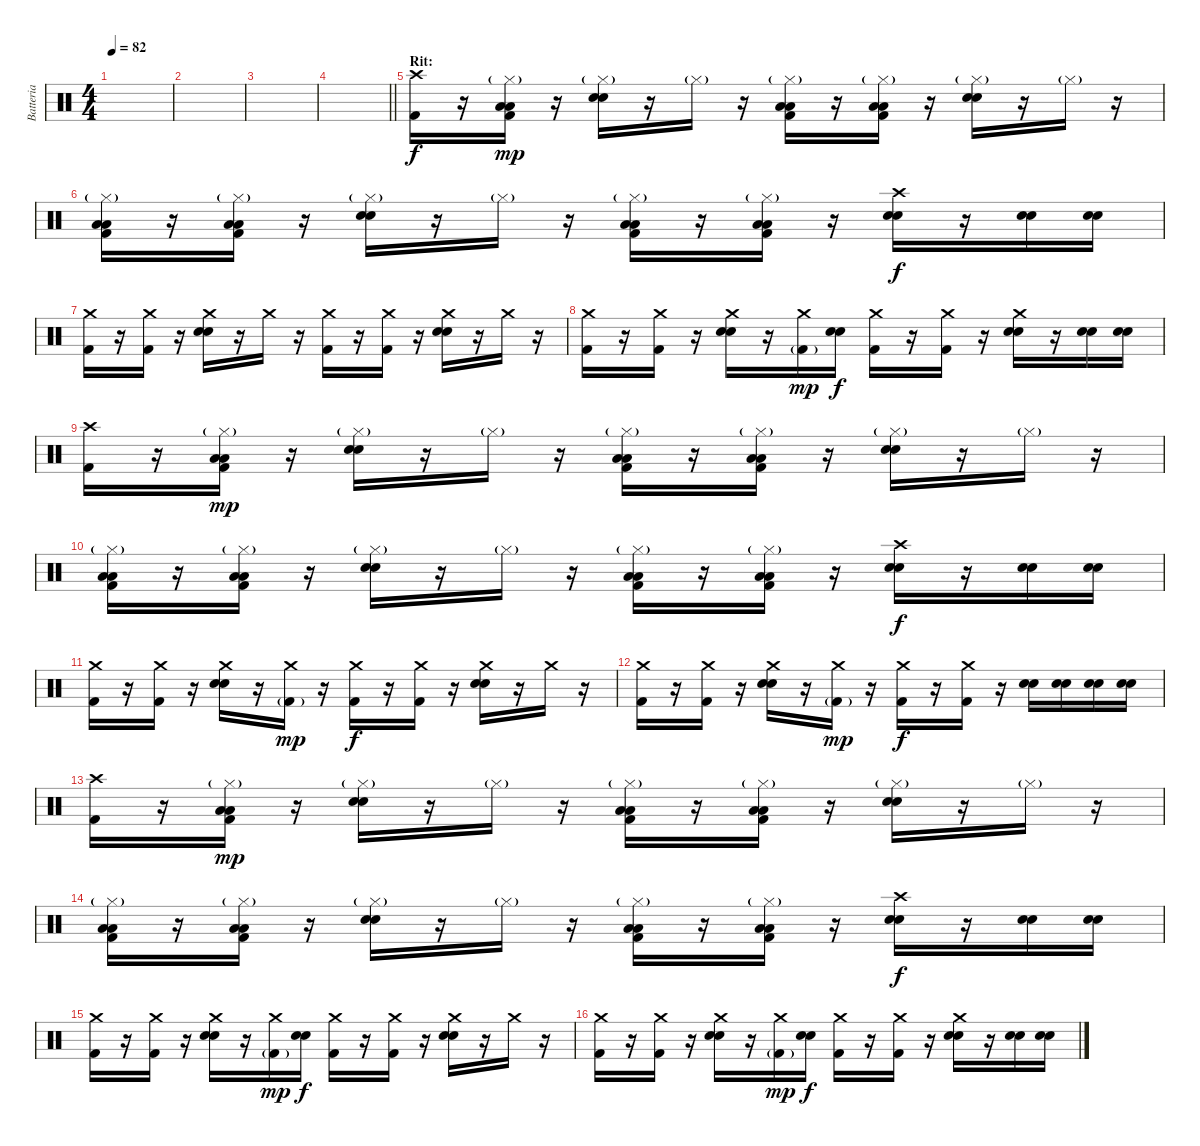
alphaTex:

\track ("Batteria" "Batteria") {instrument percussion}
\staff {score}
\articulation defaults
\ts (4 4)
\tempo 82
\clef neutral
\ks c
|
|
|
\barLineRight lightlight
|
\section ("" "Rit:")
("Kick (hit) 2" "Crash high (hit)").16 r.16 ("Kick (hit) 2" "Low Floor Tom (hit)" "Low Floor Tom (hit)" "Hi-Hat (closed)"{g}).16{dy mp} r.16 ("Snare (hit) 2" "Snare (hit) 2" "Hi-Hat (closed)"{g}).16 r.16 "Hi-Hat (closed)"{g}.16 r.16 ("Kick (hit) 2" "Low Floor Tom (hit)" "Low Floor Tom (hit)" "Hi-Hat (closed)"{g}).16 r.16 ("Kick (hit) 2" "Low Floor Tom (hit)" "Low Floor Tom (hit)" "Hi-Hat (closed)"{g}).16 r.16 ("Snare (hit) 2" "Snare (hit) 2" "Hi-Hat (closed)"{g}).16 r.16 "Hi-Hat (closed)"{g}.16 r.16 |
("Kick (hit) 2" "Low Floor Tom (hit)" "Low Floor Tom (hit)" "Hi-Hat (closed)"{g}).16 r.16 ("Kick (hit) 2" "Low Floor Tom (hit)" "Low Floor Tom (hit)" "Hi-Hat (closed)"{g}).16 r.16 ("Snare (hit) 2" "Snare (hit) 2" "Hi-Hat (closed)"{g}).16 r.16 "Hi-Hat (closed)"{g}.16 r.16 ("Kick (hit) 2" "Low Floor Tom (hit)" "Low Floor Tom (hit)" "Hi-Hat (closed)"{g}).16 r.16 ("Kick (hit) 2" "Low Floor Tom (hit)" "Low Floor Tom (hit)" "Hi-Hat (closed)"{g}).16 r.16 ("Snare (hit) 2" "Snare (hit) 2" "Crash high (hit)").16{dy f} r.16 ("Snare (hit) 2" "Snare (hit) 2").16 ("Snare (hit) 2" "Snare (hit) 2").16 |
("Kick (hit) 2" "Crash medium (hit)").16 r.16 ("Kick (hit) 2" "Crash medium (hit)").16 r.16 ("Snare (hit) 2" "Snare (hit) 2" "Crash medium (hit)").16 r.16 "Crash medium (hit)".16 r.16 ("Kick (hit) 2" "Crash medium (hit)").16 r.16 ("Kick (hit) 2" "Crash medium (hit)").16 r.16 ("Snare (hit) 2" "Snare (hit) 2" "Crash medium (hit)").16 r.16 "Crash medium (hit)".16 r.16 |
("Kick (hit) 2" "Crash medium (hit)").16 r.16 ("Kick (hit) 2" "Crash medium (hit)").16 r.16 ("Snare (hit) 2" "Snare (hit) 2" "Crash medium (hit)").16 r.16 ("Kick (hit) 2"{g} "Crash medium (hit)").16{dy mp} ("Snare (hit) 2" "Snare (hit) 2").16{dy f} ("Kick (hit) 2" "Crash medium (hit)").16 r.16 ("Kick (hit) 2" "Crash medium (hit)").16 r.16 ("Snare (hit) 2" "Snare (hit) 2" "Crash medium (hit)").16 r.16 ("Snare (hit) 2" "Snare (hit) 2").16 ("Snare (hit) 2" "Snare (hit) 2").16 |
("Kick (hit) 2" "Crash high (hit)").16 r.16 ("Kick (hit) 2" "Low Floor Tom (hit)" "Low Floor Tom (hit)" "Hi-Hat (closed)"{g}).16{dy mp} r.16 ("Snare (hit) 2" "Snare (hit) 2" "Hi-Hat (closed)"{g}).16 r.16 "Hi-Hat (closed)"{g}.16 r.16 ("Kick (hit) 2" "Low Floor Tom (hit)" "Low Floor Tom (hit)" "Hi-Hat (closed)"{g}).16 r.16 ("Kick (hit) 2" "Low Floor Tom (hit)" "Low Floor Tom (hit)" "Hi-Hat (closed)"{g}).16 r.16 ("Snare (hit) 2" "Snare (hit) 2" "Hi-Hat (closed)"{g}).16 r.16 "Hi-Hat (closed)"{g}.16 r.16 |
("Kick (hit) 2" "Low Floor Tom (hit)" "Low Floor Tom (hit)" "Hi-Hat (closed)"{g}).16 r.16 ("Kick (hit) 2" "Low Floor Tom (hit)" "Low Floor Tom (hit)" "Hi-Hat (closed)"{g}).16 r.16 ("Snare (hit) 2" "Snare (hit) 2" "Hi-Hat (closed)"{g}).16 r.16 "Hi-Hat (closed)"{g}.16 r.16 ("Kick (hit) 2" "Low Floor Tom (hit)" "Low Floor Tom (hit)" "Hi-Hat (closed)"{g}).16 r.16 ("Kick (hit) 2" "Low Floor Tom (hit)" "Low Floor Tom (hit)" "Hi-Hat (closed)"{g}).16 r.16 ("Snare (hit) 2" "Snare (hit) 2" "Crash high (hit)").16{dy f} r.16 ("Snare (hit) 2" "Snare (hit) 2").16 ("Snare (hit) 2" "Snare (hit) 2").16 |
("Kick (hit) 2" "Crash medium (hit)").16 r.16 ("Kick (hit) 2" "Crash medium (hit)").16 r.16 ("Snare (hit) 2" "Snare (hit) 2" "Crash medium (hit)").16 r.16 ("Kick (hit) 2"{g} "Crash medium (hit)").16{dy mp} r.16 ("Kick (hit) 2" "Crash medium (hit)").16{dy f} r.16 ("Kick (hit) 2" "Crash medium (hit)").16 r.16 ("Snare (hit) 2" "Snare (hit) 2" "Crash medium (hit)").16 r.16 "Crash medium (hit)".16 r.16 |
("Kick (hit) 2" "Crash medium (hit)").16 r.16 ("Kick (hit) 2" "Crash medium (hit)").16 r.16 ("Snare (hit) 2" "Snare (hit) 2" "Crash medium (hit)").16 r.16 ("Kick (hit) 2"{g} "Crash medium (hit)").16{dy mp} r.16 ("Kick (hit) 2" "Crash medium (hit)").16{dy f} r.16 ("Kick (hit) 2" "Crash medium (hit)").16 r.16 ("Snare (hit) 2" "Snare (hit) 2").16 ("Snare (hit) 2" "Snare (hit) 2").16 ("Snare (hit) 2" "Snare (hit) 2").16 ("Snare (hit) 2" "Snare (hit) 2").16 |
("Kick (hit) 2" "Crash high (hit)").16 r.16 ("Kick (hit) 2" "Low Floor Tom (hit)" "Low Floor Tom (hit)" "Hi-Hat (closed)"{g}).16{dy mp} r.16 ("Snare (hit) 2" "Snare (hit) 2" "Hi-Hat (closed)"{g}).16 r.16 "Hi-Hat (closed)"{g}.16 r.16 ("Kick (hit) 2" "Low Floor Tom (hit)" "Low Floor Tom (hit)" "Hi-Hat (closed)"{g}).16 r.16 ("Kick (hit) 2" "Low Floor Tom (hit)" "Low Floor Tom (hit)" "Hi-Hat (closed)"{g}).16 r.16 ("Snare (hit) 2" "Snare (hit) 2" "Hi-Hat (closed)"{g}).16 r.16 "Hi-Hat (closed)"{g}.16 r.16 |
("Kick (hit) 2" "Low Floor Tom (hit)" "Low Floor Tom (hit)" "Hi-Hat (closed)"{g}).16 r.16 ("Kick (hit) 2" "Low Floor Tom (hit)" "Low Floor Tom (hit)" "Hi-Hat (closed)"{g}).16 r.16 ("Snare (hit) 2" "Snare (hit) 2" "Hi-Hat (closed)"{g}).16 r.16 "Hi-Hat (closed)"{g}.16 r.16 ("Kick (hit) 2" "Low Floor Tom (hit)" "Low Floor Tom (hit)" "Hi-Hat (closed)"{g}).16 r.16 ("Kick (hit) 2" "Low Floor Tom (hit)" "Low Floor Tom (hit)" "Hi-Hat (closed)"{g}).16 r.16 ("Snare (hit) 2" "Snare (hit) 2" "Crash high (hit)").16{dy f} r.16 ("Snare (hit) 2" "Snare (hit) 2").16 ("Snare (hit) 2" "Snare (hit) 2").16 |
("Kick (hit) 2" "Crash medium (hit)").16 r.16 ("Kick (hit) 2" "Crash medium (hit)").16 r.16 ("Snare (hit) 2" "Snare (hit) 2" "Crash medium (hit)").16 r.16 ("Kick (hit) 2"{g} "Crash medium (hit)").16{dy mp} ("Snare (hit) 2" "Snare (hit) 2").16{dy f} ("Kick (hit) 2" "Crash medium (hit)").16 r.16 ("Kick (hit) 2" "Crash medium (hit)").16 r.16 ("Snare (hit) 2" "Snare (hit) 2" "Crash medium (hit)").16 r.16 "Crash medium (hit)".16 r.16 |
("Kick (hit) 2" "Crash medium (hit)").16 r.16 ("Kick (hit) 2" "Crash medium (hit)").16 r.16 ("Snare (hit) 2" "Snare (hit) 2" "Crash medium (hit)").16 r.16 ("Kick (hit) 2"{g} "Crash medium (hit)").16{dy mp} ("Snare (hit) 2" "Snare (hit) 2").16{dy f} ("Kick (hit) 2" "Crash medium (hit)").16 r.16 ("Kick (hit) 2" "Crash medium (hit)").16 r.16 ("Snare (hit) 2" "Snare (hit) 2" "Crash medium (hit)").16 r.16 ("Snare (hit) 2" "Snare (hit) 2").16 ("Snare (hit) 2" "Snare (hit) 2").16
